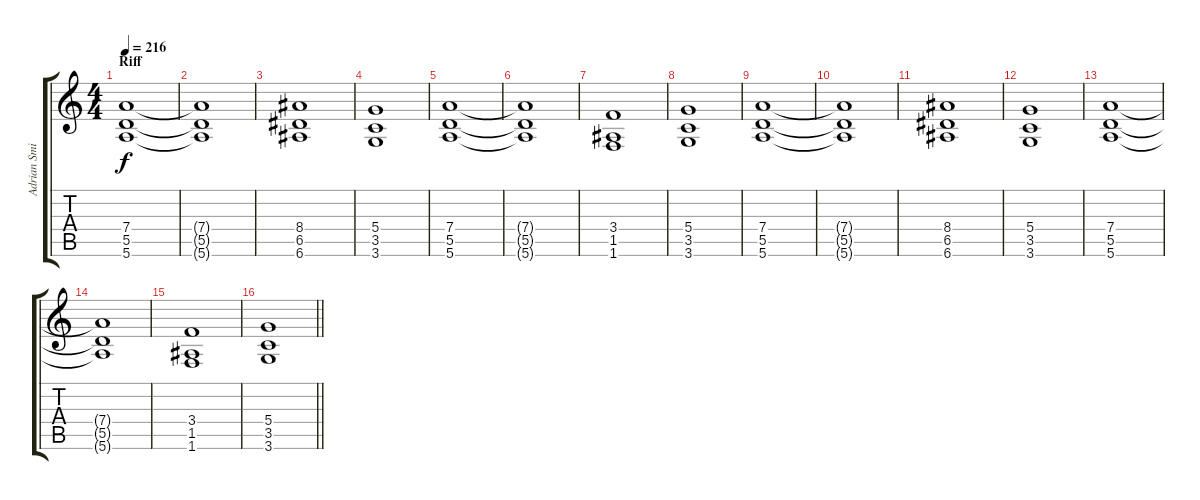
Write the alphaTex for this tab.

\track ("Adrian Smith" "Adrian Smi") {instrument distortionguitar}
\staff {score tabs}
\tuning (E4 B3 G3 D3 A2 E2) {hide}
\ts (4 4)
\section ("" "Riff")
\tempo 216
\clef g2
\ks c
(7.4 5.5 5.6).1{dy f} |
(7.4{t} 5.5{t} 5.6{t}).1 |
(8.4 6.5 6.6).1 |
(5.4 3.5 3.6).1 |
(7.4 5.5 5.6).1 |
(7.4{t} 5.5{t} 5.6{t}).1 |
(3.4 1.5 1.6).1 |
(5.4 3.5 3.6).1 |
(7.4 5.5 5.6).1 |
(7.4{t} 5.5{t} 5.6{t}).1 |
(8.4 6.5 6.6).1 |
(5.4 3.5 3.6).1 |
(7.4 5.5 5.6).1 |
(7.4{t} 5.5{t} 5.6{t}).1 |
(3.4 1.5 1.6).1 |
\barLineRight lightlight
(5.4 3.5 3.6).1
